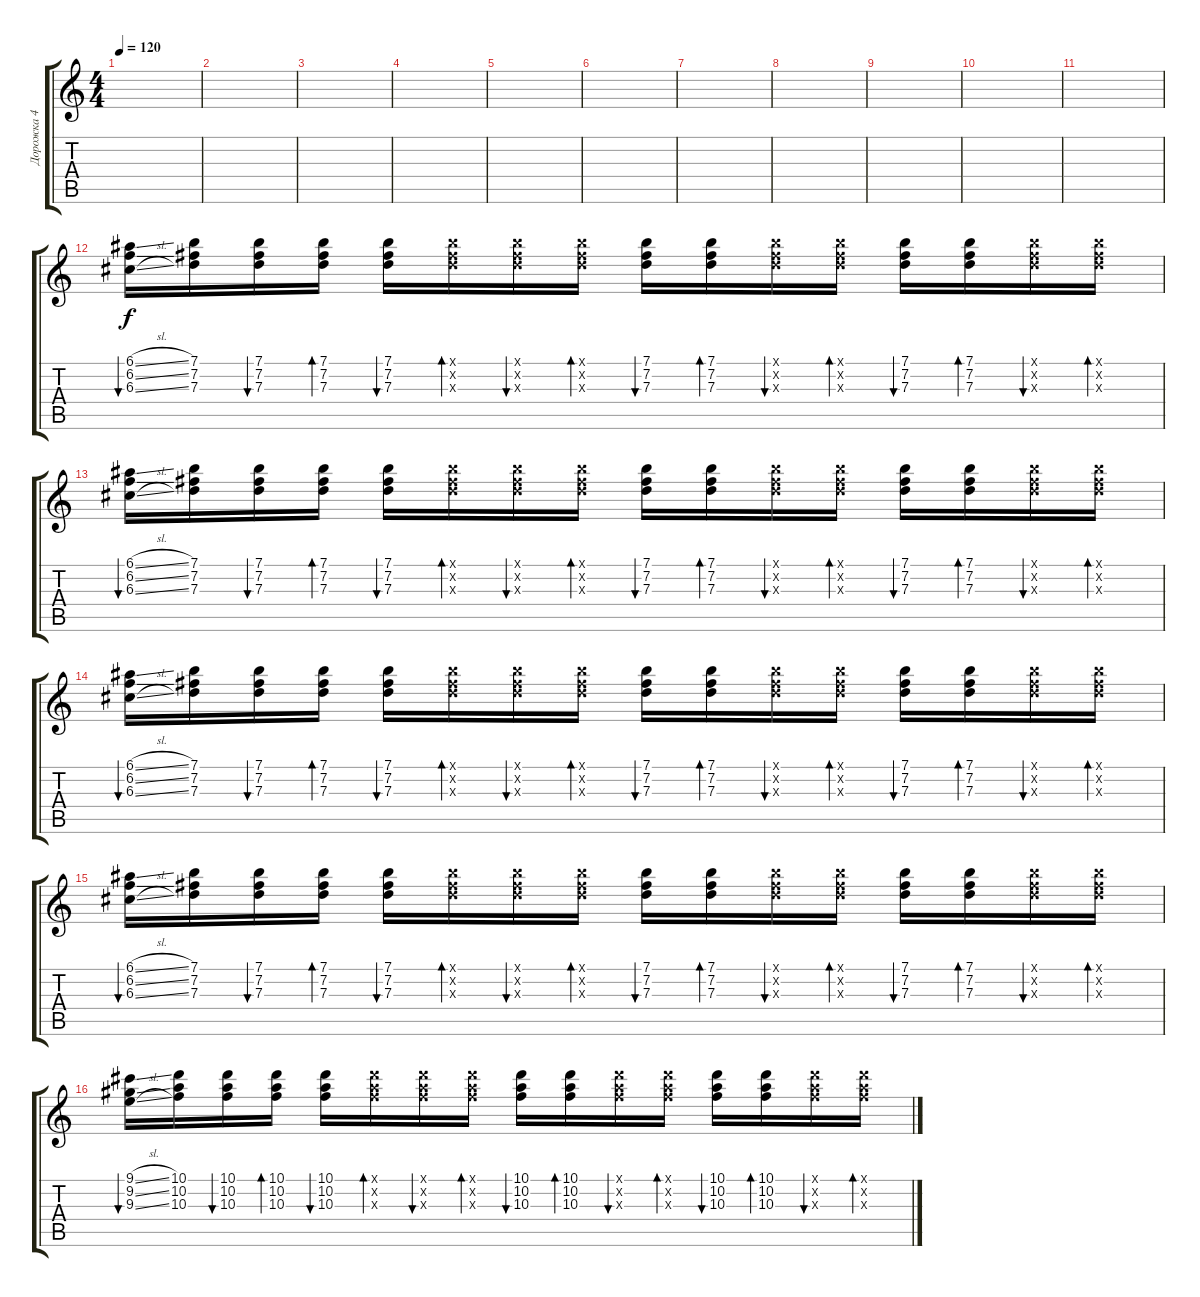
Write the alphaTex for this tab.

\track ("Дорожка 4" "Дорожка 4") {instrument electricguitarjazz}
\staff {score tabs}
\tuning (E4 B3 G3 D3 A2 E2) {hide}
\ts (4 4)
\tempo 120
\clef g2
\ks c
|
|
|
|
|
|
|
|
|
|
|
(6.1{sl} 6.2{sl} 6.3{sl}).16{bu 60} (7.1 7.2 7.3).16 (7.1 7.2 7.3).16{bu 60} (7.1 7.2 7.3).16{bd 60} (7.1 7.2 7.3).16{bu 60} (7.1{x} 7.2{x} 7.3{x}).16{bd 60} (7.1{x} 7.2{x} 7.3{x}).16{bu 60} (7.1{x} 7.2{x} 7.3{x}).16{bd 60} (7.1 7.2 7.3).16{bu 60} (7.1 7.2 7.3).16{bd 60} (7.1{x} 7.2{x} 7.3{x}).16{bu 60} (7.1{x} 7.2{x} 7.3{x}).16{bd 60} (7.1 7.2 7.3).16{bu 60} (7.1 7.2 7.3).16{bd 60} (7.1{x} 7.2{x} 7.3{x}).16{bu 60} (7.1{x} 7.2{x} 7.3{x}).16{bd 60} |
(6.1{sl} 6.2{sl} 6.3{sl}).16{bu 60} (7.1 7.2 7.3).16 (7.1 7.2 7.3).16{bu 60} (7.1 7.2 7.3).16{bd 60} (7.1 7.2 7.3).16{bu 60} (7.1{x} 7.2{x} 7.3{x}).16{bd 60} (7.1{x} 7.2{x} 7.3{x}).16{bu 60} (7.1{x} 7.2{x} 7.3{x}).16{bd 60} (7.1 7.2 7.3).16{bu 60} (7.1 7.2 7.3).16{bd 60} (7.1{x} 7.2{x} 7.3{x}).16{bu 60} (7.1{x} 7.2{x} 7.3{x}).16{bd 60} (7.1 7.2 7.3).16{bu 60} (7.1 7.2 7.3).16{bd 60} (7.1{x} 7.2{x} 7.3{x}).16{bu 60} (7.1{x} 7.2{x} 7.3{x}).16{bd 60} |
(6.1{sl} 6.2{sl} 6.3{sl}).16{bu 60} (7.1 7.2 7.3).16 (7.1 7.2 7.3).16{bu 60} (7.1 7.2 7.3).16{bd 60} (7.1 7.2 7.3).16{bu 60} (7.1{x} 7.2{x} 7.3{x}).16{bd 60} (7.1{x} 7.2{x} 7.3{x}).16{bu 60} (7.1{x} 7.2{x} 7.3{x}).16{bd 60} (7.1 7.2 7.3).16{bu 60} (7.1 7.2 7.3).16{bd 60} (7.1{x} 7.2{x} 7.3{x}).16{bu 60} (7.1{x} 7.2{x} 7.3{x}).16{bd 60} (7.1 7.2 7.3).16{bu 60} (7.1 7.2 7.3).16{bd 60} (7.1{x} 7.2{x} 7.3{x}).16{bu 60} (7.1{x} 7.2{x} 7.3{x}).16{bd 60} |
(6.1{sl} 6.2{sl} 6.3{sl}).16{bu 60} (7.1 7.2 7.3).16 (7.1 7.2 7.3).16{bu 60} (7.1 7.2 7.3).16{bd 60} (7.1 7.2 7.3).16{bu 60} (7.1{x} 7.2{x} 7.3{x}).16{bd 60} (7.1{x} 7.2{x} 7.3{x}).16{bu 60} (7.1{x} 7.2{x} 7.3{x}).16{bd 60} (7.1 7.2 7.3).16{bu 60} (7.1 7.2 7.3).16{bd 60} (7.1{x} 7.2{x} 7.3{x}).16{bu 60} (7.1{x} 7.2{x} 7.3{x}).16{bd 60} (7.1 7.2 7.3).16{bu 60} (7.1 7.2 7.3).16{bd 60} (7.1{x} 7.2{x} 7.3{x}).16{bu 60} (7.1{x} 7.2{x} 7.3{x}).16{bd 60} |
(9.1{sl} 9.2{sl} 9.3{sl}).16{bu 60} (10.1 10.2 10.3).16 (10.1 10.2 10.3).16{bu 60} (10.1 10.2 10.3).16{bd 60} (10.1 10.2 10.3).16{bu 60} (10.1{x} 10.2{x} 10.3{x}).16{bd 60} (10.1{x} 10.2{x} 10.3{x}).16{bu 60} (10.1{x} 10.2{x} 10.3{x}).16{bd 60} (10.1 10.2 10.3).16{bu 60} (10.1 10.2 10.3).16{bd 60} (10.1{x} 10.2{x} 10.3{x}).16{bu 60} (10.1{x} 10.2{x} 10.3{x}).16{bd 60} (10.1 10.2 10.3).16{bu 60} (10.1 10.2 10.3).16{bd 60} (10.1{x} 10.2{x} 10.3{x}).16{bu 60} (10.1{x} 10.2{x} 10.3{x}).16{bd 60}
